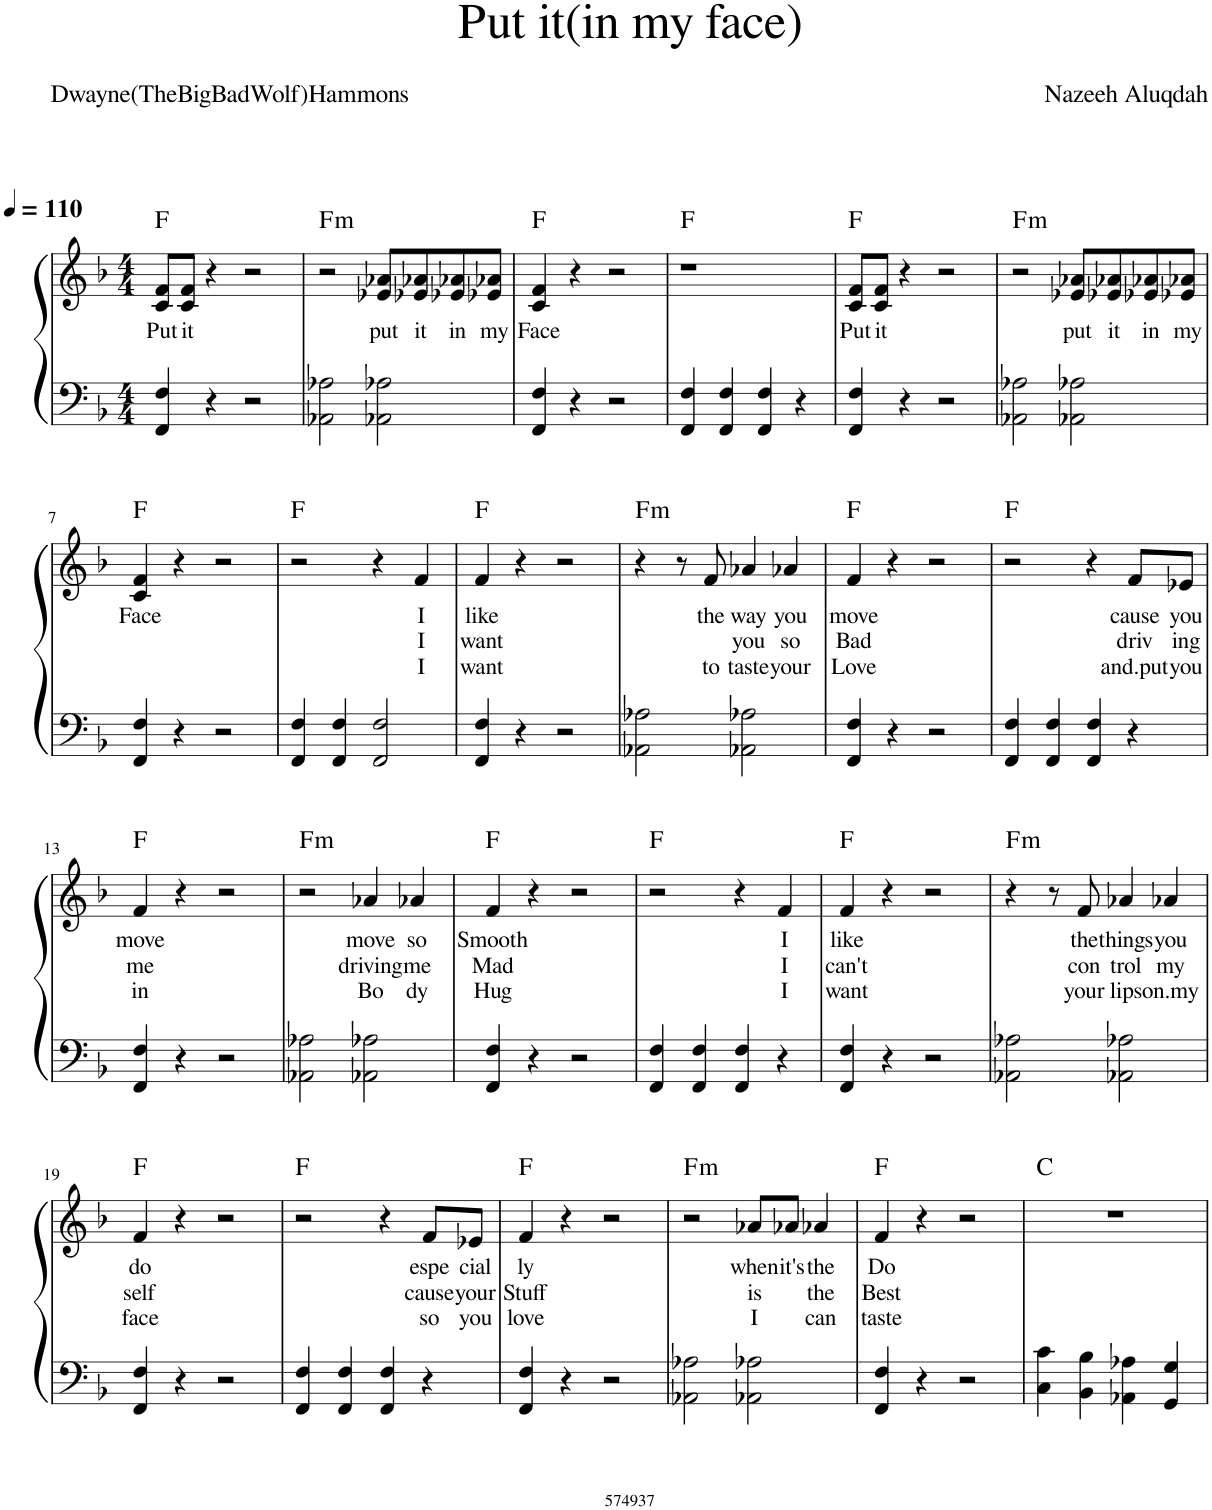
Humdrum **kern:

**kern	**kern	**text	**text	**text	**harte
*part1	*part1	*part1	*part1	*part1	*part1
*staff2	*staff1	*staff1	*staff1	*staff1	*
*I"Piano	*	*	*	*	*
*I'Pno.	*	*	*	*	*
*clefF4	*clefG2	*	*	*	*
*k[b-]	*k[b-]	*	*	*	*
*M4/4	*M4/4	*	*	*	*
*MM110	*MM110	*	*	*	*
=1	=1	=1	=1	=1	=1
!	!	!LO:LY:b	!	!	!
4FF/ 4F/	8c/ 8f/L	Put	.	.	F:maj
!	!	!LO:LY:b	!	!	!
.	8c/ 8f/J	it	.	.	.
4r	4r	.	.	.	.
2r	2r	.	.	.	.
=2	=2	=2	=2	=2	=2
!	!	!	!	!	!LO:H:kt=m
2AA-X\ 2A-X\	2r	.	.	.	F:min
!	!	!LO:LY:b	!	!	!
2AA-X\ 2A-X\	8e-X/ 8a-X/L	put	.	.	.
!	!	!LO:LY:b	!	!	!
.	8e-X/ 8a-X/	it	.	.	.
!	!	!LO:LY:b	!	!	!
.	8e-X/ 8a-X/	in	.	.	.
!	!	!LO:LY:b	!	!	!
.	8e-X/ 8a-X/J	my	.	.	.
=3	=3	=3	=3	=3	=3
!	!	!LO:LY:b	!	!	!
4FF/ 4F/	4c/ 4f/	Face	.	.	F:maj
4r	4r	.	.	.	.
2r	2r	.	.	.	.
=4	=4	=4	=4	=4	=4
4FF/ 4F/	1r	.	.	.	F:maj
4FF/ 4F/	.	.	.	.	.
4FF/ 4F/	.	.	.	.	.
4r	.	.	.	.	.
=5	=5	=5	=5	=5	=5
!	!	!LO:LY:b	!	!	!
4FF/ 4F/	8c/ 8f/L	Put	.	.	F:maj
!	!	!LO:LY:b	!	!	!
.	8c/ 8f/J	it	.	.	.
4r	4r	.	.	.	.
2r	2r	.	.	.	.
=6	=6	=6	=6	=6	=6
!	!	!	!	!	!LO:H:kt=m
2AA-X\ 2A-X\	2r	.	.	.	F:min
!	!	!LO:LY:b	!	!	!
2AA-X\ 2A-X\	8e-X/ 8a-X/L	put	.	.	.
!	!	!LO:LY:b	!	!	!
.	8e-X/ 8a-X/	it	.	.	.
!	!	!LO:LY:b	!	!	!
.	8e-X/ 8a-X/	in	.	.	.
!	!	!LO:LY:b	!	!	!
.	8e-X/ 8a-X/J	my	.	.	.
!!LO:LB:g=z
=7	=7	=7	=7	=7	=7
!	!	!LO:LY:b	!	!	!
4FF/ 4F/	4c/ 4f/	Face	.	.	F:maj
4r	4r	.	.	.	.
2r	2r	.	.	.	.
=8	=8	=8	=8	=8	=8
4FF/ 4F/	2r	.	.	.	F:maj
4FF/ 4F/	.	.	.	.	.
2FF/ 2F/	4r	.	.	.	.
!	!	!LO:LY:b	!LO:LY:b	!LO:LY:b	!
.	4f/	I	I	I	.
=9	=9	=9	=9	=9	=9
!	!	!LO:LY:b	!LO:LY:b	!LO:LY:b	!
4FF/ 4F/	4f/	like	want	want	F:maj
4r	4r	.	.	.	.
2r	2r	.	.	.	.
=10	=10	=10	=10	=10	=10
!	!	!	!	!	!LO:H:kt=m
2AA-X\ 2A-X\	4r	.	.	.	F:min
.	8r	.	.	.	.
!	!	!LO:LY:b	!	!LO:LY:b	!
.	8f/	the	.	to	.
!	!	!LO:LY:b	!LO:LY:b	!LO:LY:b	!
2AA-X\ 2A-X\	4a-X/	way	you	taste	.
!	!	!LO:LY:b	!LO:LY:b	!LO:LY:b	!
.	4a-X/	you	so	your	.
=11	=11	=11	=11	=11	=11
!	!	!LO:LY:b	!LO:LY:b	!LO:LY:b	!
4FF/ 4F/	4f/	move	Bad	Love	F:maj
4r	4r	.	.	.	.
2r	2r	.	.	.	.
=12	=12	=12	=12	=12	=12
4FF/ 4F/	2r	.	.	.	F:maj
4FF/ 4F/	.	.	.	.	.
4FF/ 4F/	4r	.	.	.	.
!	!	!LO:LY:b	!LO:LY:b	!LO:LY:b	!
4r	8f/L	cause	driv	and.put	.
!	!	!LO:LY:b	!LO:LY:b	!LO:LY:b	!
.	8e-X/J	you	ing	you	.
!!LO:LB:g=z
=13	=13	=13	=13	=13	=13
!	!	!LO:LY:b	!LO:LY:b	!LO:LY:b	!
4FF/ 4F/	4f/	move	me	in	F:maj
4r	4r	.	.	.	.
2r	2r	.	.	.	.
=14	=14	=14	=14	=14	=14
!	!	!	!	!	!LO:H:kt=m
2AA-X\ 2A-X\	2r	.	.	.	F:min
!	!	!LO:LY:b	!LO:LY:b	!LO:LY:b	!
2AA-X\ 2A-X\	4a-X/	move	driving	Bo	.
!	!	!LO:LY:b	!LO:LY:b	!LO:LY:b	!
.	4a-X/	so	me	dy	.
=15	=15	=15	=15	=15	=15
!	!	!LO:LY:b	!LO:LY:b	!LO:LY:b	!
4FF/ 4F/	4f/	Smooth	Mad	Hug	F:maj
4r	4r	.	.	.	.
2r	2r	.	.	.	.
=16	=16	=16	=16	=16	=16
4FF/ 4F/	2r	.	.	.	F:maj
4FF/ 4F/	.	.	.	.	.
4FF/ 4F/	4r	.	.	.	.
!	!	!LO:LY:b	!LO:LY:b	!LO:LY:b	!
4r	4f/	I	I	I	.
=17	=17	=17	=17	=17	=17
!	!	!LO:LY:b	!LO:LY:b	!LO:LY:b	!
4FF/ 4F/	4f/	like	can't	want	F:maj
4r	4r	.	.	.	.
2r	2r	.	.	.	.
=18	=18	=18	=18	=18	=18
!	!	!	!	!	!LO:H:kt=m
2AA-X\ 2A-X\	4r	.	.	.	F:min
.	8r	.	.	.	.
!	!	!LO:LY:b	!LO:LY:b	!LO:LY:b	!
.	8f/	the	con	your	.
!	!	!LO:LY:b	!LO:LY:b	!LO:LY:b	!
2AA-X\ 2A-X\	4a-X/	things	trol	lips	.
!	!	!LO:LY:b	!LO:LY:b	!LO:LY:b	!
.	4a-X/	you	my	on.my	.
!!LO:LB:g=z
=19	=19	=19	=19	=19	=19
!	!	!LO:LY:b	!LO:LY:b	!LO:LY:b	!
4FF/ 4F/	4f/	do	self	face	F:maj
4r	4r	.	.	.	.
2r	2r	.	.	.	.
=20	=20	=20	=20	=20	=20
4FF/ 4F/	2r	.	.	.	F:maj
4FF/ 4F/	.	.	.	.	.
4FF/ 4F/	4r	.	.	.	.
!	!	!LO:LY:b	!LO:LY:b	!LO:LY:b	!
4r	8f/L	espe	cause	so	.
!	!	!LO:LY:b	!LO:LY:b	!LO:LY:b	!
.	8e-X/J	cial	your	you	.
=21	=21	=21	=21	=21	=21
!	!	!LO:LY:b	!LO:LY:b	!LO:LY:b	!
4FF/ 4F/	4f/	ly	Stuff	love	F:maj
4r	4r	.	.	.	.
2r	2r	.	.	.	.
=22	=22	=22	=22	=22	=22
!	!	!	!	!	!LO:H:kt=m
2AA-X\ 2A-X\	2r	.	.	.	F:min
!	!	!LO:LY:b	!LO:LY:b	!LO:LY:b	!
2AA-X\ 2A-X\	8a-X/L	when	is	I	.
!	!	!LO:LY:b	!	!	!
.	8a-X/J	it's	.	.	.
!	!	!LO:LY:b	!LO:LY:b	!LO:LY:b	!
.	4a-X/	the	the	can	.
=23	=23	=23	=23	=23	=23
!	!	!LO:LY:b	!LO:LY:b	!LO:LY:b	!
4FF/ 4F/	4f/	Do	Best	taste	F:maj
4r	4r	.	.	.	.
2r	2r	.	.	.	.
=24	=24	=24	=24	=24	=24
4C\ 4c\	1r	.	.	.	C:maj
4BB-\ 4B-\	.	.	.	.	.
4AA-X\ 4A-X\	.	.	.	.	.
4GG/ 4G/	.	.	.	.	.
=	=	=	=	=	=
*-	*-	*-	*-	*-	*-
